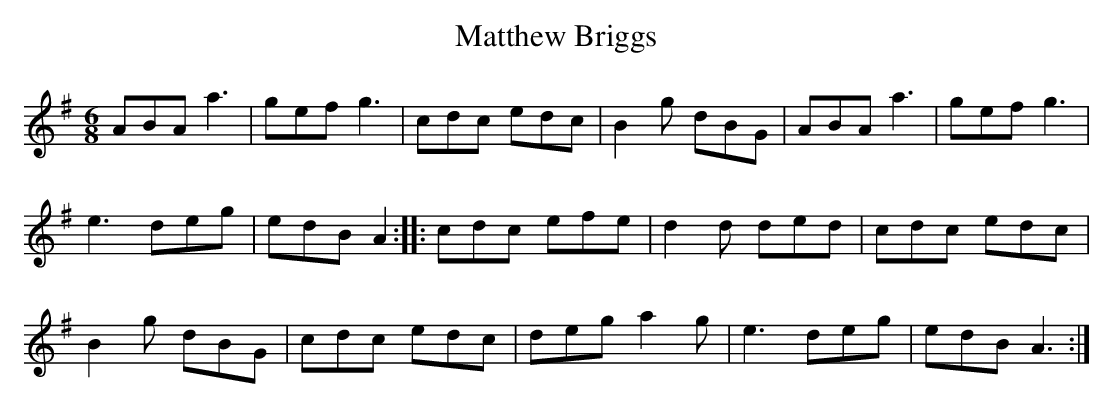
X:1
T:Matthew Briggs
M:6/8
L:1/8
K:G
ABA a3|gef g3|cdc edc|B2g dBG|ABA a3|gef g3|
e3 deg|edB A2::cdc efe|d2d ded|cdc edc|
B2g dBG|cdc edc|deg a2g|e3 deg|edB A3:|
